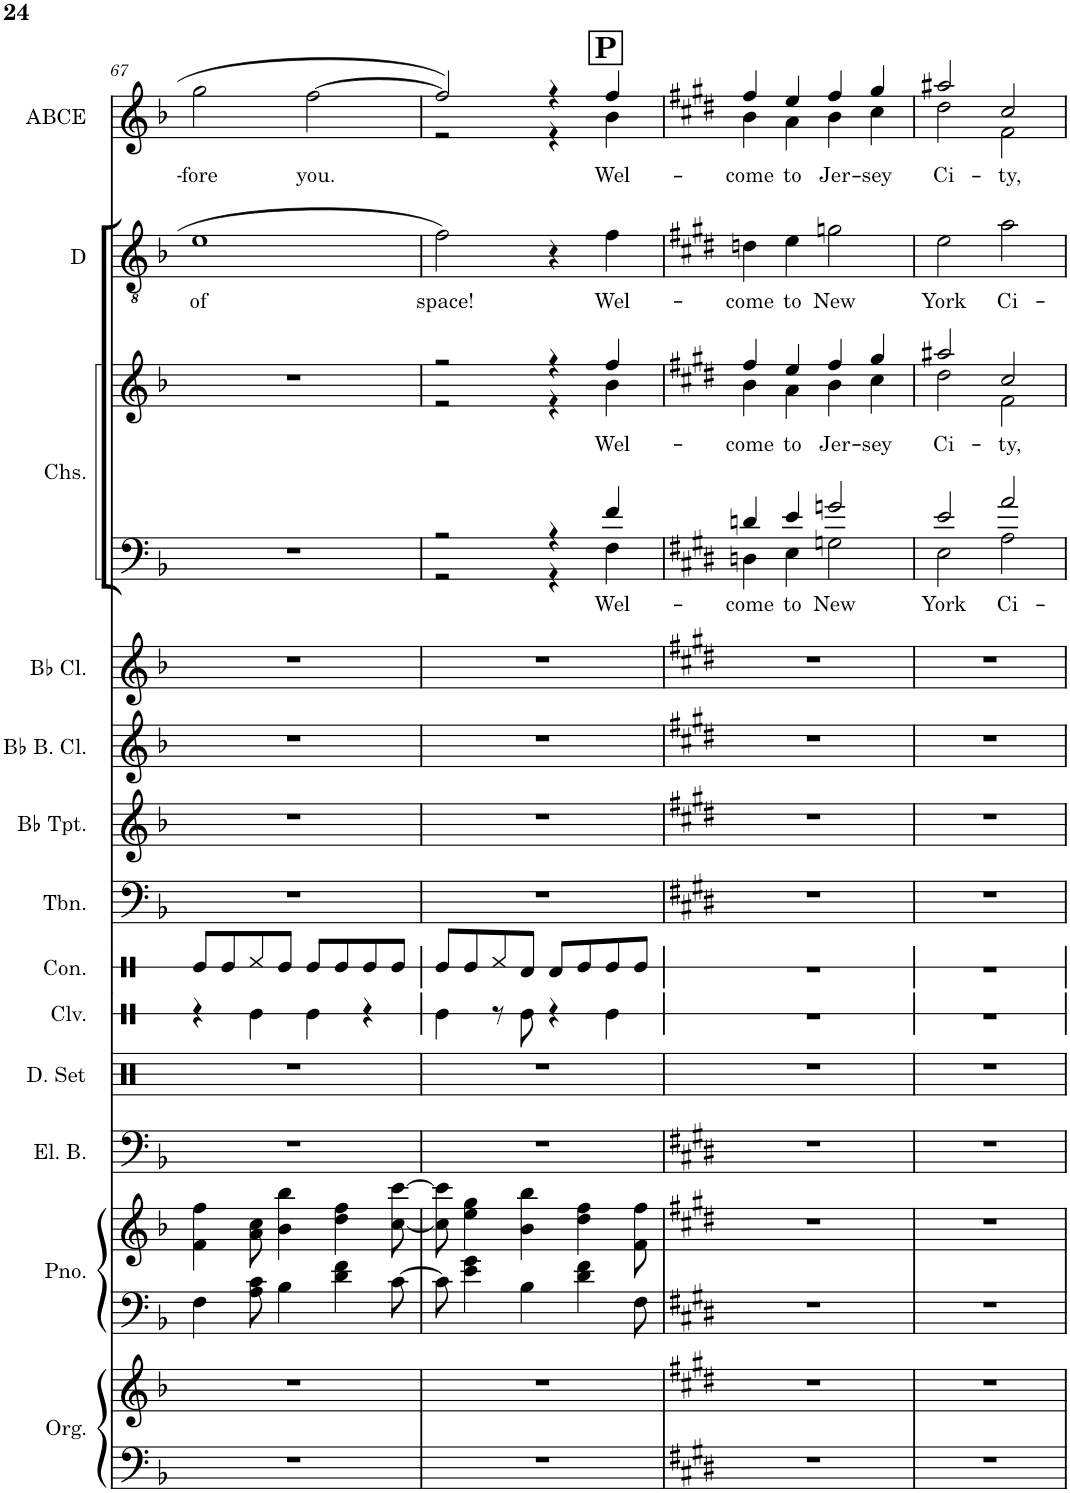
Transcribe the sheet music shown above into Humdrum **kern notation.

**kern	**kern	**kern	**kern	**kern	**kern	**kern	**kern	**kern	**kern	**kern	**kern	**kern	**text	**kern	**text	**kern	**text	**kern	**text
*part13	*part13	*part12	*part12	*part11	*part10	*part9	*part8	*part7	*part6	*part5	*part4	*part3	*part3	*part3	*part3	*part2	*part2	*part1	*part1
*staff16	*staff15	*staff14	*staff13	*staff12	*staff11	*staff10	*staff9	*staff8	*staff7	*staff6	*staff5	*staff4	*staff4	*staff3	*staff3	*staff2	*staff2	*staff1	*staff1
*I"Organ	*	*I"Piano	*	*I"Electric Bass	*I"Drumset	*I"Claves	*I"Congas	*I"Trombone	*I"Bb Trumpet	*I"Bb Bass Clarinet	*I"Bb Clarinet	*I"Chorus	*	*	*	*I"Dan	*	*I"Allie Belle Celle Ellie	*
*I'Org.	*	*I'Pno.	*	*I'El. B.	*I'D. Set	*I'Clv.	*I'Con.	*I'Tbn.	*I'Bb Tpt.	*I'Bb B. Cl.	*I'Bb Cl.	*I'Chs.	*	*	*	*I'D	*	*I'ABCE	*
!!LO:PB:g=z
*clefF4	*clefG2	*clefF4	*clefG2	*clefF4	*clefX	*clefX	*clefX	*clefF4	*clefG2	*clefG2	*clefG2	*clefF4	*	*clefG2	*	*clefGv2	*	*clefG2	*
*	*	*	*	*Trd7c12	*	*	*	*	*Trd1c2	*Trd7c12	*Trd1c2	*	*	*	*	*Trd8c14	*	*Trd1c2	*
*k[b-]	*k[b-]	*k[b-]	*k[b-]	*k[b-]	*k[]	*k[]	*k[]	*k[b-]	*k[b-]	*k[b-]	*k[b-]	*k[b-]	*	*k[b-]	*	*k[b-]	*	*k[b-]	*
*M4/4	*M4/4	*M4/4	*M4/4	*M4/4	*M4/4	*M4/4	*M4/4	*M4/4	*M4/4	*M4/4	*M4/4	*M4/4	*	*M4/4	*	*M4/4	*	*M4/4	*
=67	=67	=67	=67	=67	=67	=67	=67	=67	=67	=67	=67	=67	=67	=67	=67	=67	=67	=67	=67
!	!	!	!	!	!	!	!	!	!	!	!	!	!	!	!	!	!LO:LY:b	!	!LO:LY:b
1r	1r	4F\	4f\ 4ff\	1r	1r	4r	8Re/L	1r	1r	1r	1r	1r	.	1r	.	1e	of	2gg\	-fore
.	.	.	.	.	.	.	8Re/	.	.	.	.	.	.	.	.	.	.	.	.
.	.	8A\ 8c\	8a\ 8cc\	.	.	4Re\	8Rf/	.	.	.	.	.	.	.	.	.	.	.	.
.	.	4B-\	4b-\ 4bb-\	.	.	.	8Re/J	.	.	.	.	.	.	.	.	.	.	.	.
!	!	!	!	!	!	!	!	!	!	!	!	!	!	!	!	!	!	!	!LO:LY:b
.	.	.	.	.	.	4Re\	8Re/L	.	.	.	.	.	.	.	.	.	.	[2ff\	you.
.	.	4d\ 4f\	4dd\ 4ff\	.	.	.	8Re/	.	.	.	.	.	.	.	.	.	.	.	.
.	.	.	.	.	.	4r	8Re/	.	.	.	.	.	.	.	.	.	.	.	.
.	.	[8c\	[8cc\ [8ccc\	.	.	.	8Re/J	.	.	.	.	.	.	.	.	.	.	.	.
!!LO:REH:place=s1:a:B:cj:fs=14:t=P:qo=3
=68	=68	=68	=68	=68	=68	=68	=68	=68	=68	=68	=68	=68	=68	=68	=68	=68	=68	=68	=68
*	*	*	*	*	*	*	*	*	*	*	*	*^	*	*^	*	*	*	*	*
!	!	!	!	!	!	!	!	!	!	!	!	!	!	!	!	!	!	!	!LO:LY:b	!	!
*	*	*	*	*	*	*	*	*	*	*	*	*	*	*	*	*	*	*	*	*^	*
1r	1r	8c\]	8cc\] 8ccc\]	1r	1r	4Re\	8Re/L	1r	1r	1r	1r	2r	2r	.	2r	2r	.	2f\	space!	2ff/]	2r	.
.	.	4e\ 4g\	4ee\ 4gg\	.	.	.	8Re/	.	.	.	.	.	.	.	.	.	.	.	.	.	.	.
.	.	.	.	.	.	8r	8Rf/	.	.	.	.	.	.	.	.	.	.	.	.	.	.	.
.	.	4B-\	4b-\ 4bb-\	.	.	8Re\	8Rd/J	.	.	.	.	.	.	.	.	.	.	.	.	.	.	.
.	.	.	.	.	.	4r	8Rd/L	.	.	.	.	4r	4r	.	4r	4r	.	4r	.	4r	4r	.
.	.	4d\ 4f\	4dd\ 4ff\	.	.	.	8Re/	.	.	.	.	.	.	.	.	.	.	.	.	.	.	.
!	!	!	!	!	!	!	!	!	!	!	!	!	!	!LO:LY:b	!	!	!LO:LY:b	!	!LO:LY:b	!	!	!LO:LY:b
.	.	.	.	.	.	4Re\	8Re/	.	.	.	.	4f/	4F\	Wel-	4ff/	4b-\	Wel-	4f\	Wel-	4ff/	4b-\	Wel-
.	.	8F\	8f\ 8ff\	.	.	.	8Re/J	.	.	.	.	.	.	.	.	.	.	.	.	.	.	.
=69	=69	=69	=69	=69	=69	=69	=69	=69	=69	=69	=69	=69	=69	=69	=69	=69	=69	=69	=69	=69	=69	=69
*k[f#c#g#d#]	*k[f#c#g#d#]	*k[f#c#g#d#]	*k[f#c#g#d#]	*k[f#c#g#d#]	*	*	*	*k[f#c#g#d#]	*k[f#c#g#d#]	*k[f#c#g#d#]	*k[f#c#g#d#]	*k[f#c#g#d#]	*	*	*k[f#c#g#d#]	*	*	*k[f#c#g#d#]	*	*k[f#c#g#d#]	*	*
!	!	!	!	!	!	!	!	!	!	!	!	!	!	!LO:LY:b	!	!	!LO:LY:b	!	!LO:LY:b	!	!	!LO:LY:b
1r	1r	1r	1r	1r	1r	1r	1r	1r	1r	1r	1r	4dn/	4Dn\	-come	4ff#/	4b\	-come	4dn\	-come	4ff#/	4b\	-come
!	!	!	!	!	!	!	!	!	!	!	!	!	!	!LO:LY:b	!	!	!LO:LY:b	!	!LO:LY:b	!	!	!LO:LY:b
.	.	.	.	.	.	.	.	.	.	.	.	4e/	4E\	to	4ee/	4a\	to	4e\	to	4ee/	4a\	to
!	!	!	!	!	!	!	!	!	!	!	!	!	!	!LO:LY:b	!	!	!LO:LY:b	!	!LO:LY:b	!	!	!LO:LY:b
.	.	.	.	.	.	.	.	.	.	.	.	2gn/	2Gn\	New	4ff#/	4b\	Jer-	2gn\	New	4ff#/	4b\	Jer-
!	!	!	!	!	!	!	!	!	!	!	!	!	!	!	!	!	!LO:LY:b	!	!	!	!	!LO:LY:b
.	.	.	.	.	.	.	.	.	.	.	.	.	.	.	4gg#/	4cc#\	-sey	.	.	4gg#/	4cc#\	-sey
=70	=70	=70	=70	=70	=70	=70	=70	=70	=70	=70	=70	=70	=70	=70	=70	=70	=70	=70	=70	=70	=70	=70
!	!	!	!	!	!	!	!	!	!	!	!	!	!	!LO:LY:b	!	!	!LO:LY:b	!	!LO:LY:b	!	!	!LO:LY:b
1r	1r	1r	1r	1r	1r	1r	1r	1r	1r	1r	1r	2e/	2E\	York	2aa#X/	2dd#\	Ci-	2e\	York	2aa#X/	2dd#\	Ci-
!	!	!	!	!	!	!	!	!	!	!	!	!	!	!LO:LY:b	!	!	!LO:LY:b	!	!LO:LY:b	!	!	!LO:LY:b
.	.	.	.	.	.	.	.	.	.	.	.	2a/	2A\	Ci-	2cc#/	2f#\	-ty,	2a\	Ci-	2cc#/	2f#\	-ty,
*	*	*	*	*	*	*	*	*	*	*	*	*v	*v	*	*	*	*	*	*	*v	*v	*
*	*	*	*	*	*	*	*	*	*	*	*	*	*	*v	*v	*	*	*	*	*
=	=	=	=	=	=	=	=	=	=	=	=	=	=	=	=	=	=	=	=
*-	*-	*-	*-	*-	*-	*-	*-	*-	*-	*-	*-	*-	*-	*-	*-	*-	*-	*-	*-
